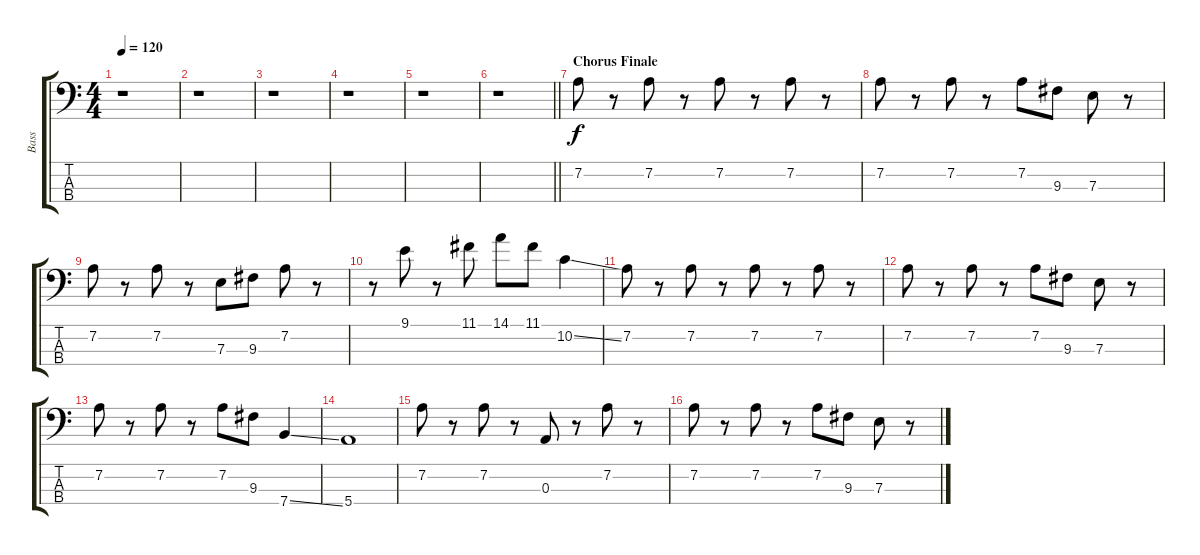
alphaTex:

\track ("Bass" "Bass") {instrument electricbassfinger}
\staff {score tabs}
\tuning (G2 D2 A1 E1) {hide}
\ts (4 4)
\tempo 120
\clef f4
\ks c
r.1{dy f} |
r.1 |
r.1 |
r.1 |
r.1 |
\barLineRight lightlight
r.1 |
\section ("" "Chorus Finale")
7.2.8 r.8 7.2.8 r.8 7.2.8 r.8 7.2.8 r.8 |
7.2.8 r.8 7.2.8 r.8 7.2.8 9.3.8 7.3.8 r.8 |
7.2.8 r.8 7.2.8 r.8 7.3.8 9.3.8 7.2.8 r.8 |
r.8 9.1.8 r.8 11.1.8 14.1.8 11.1.8 10.2{ss}.4 |
7.2.8 r.8 7.2.8 r.8 7.2.8 r.8 7.2.8 r.8 |
7.2.8 r.8 7.2.8 r.8 7.2.8 9.3.8 7.3.8 r.8 |
7.2.8 r.8 7.2.8 r.8 7.2.8 9.3.8 7.4{ss}.4 |
5.4.1 |
7.2.8 r.8 7.2.8 r.8 0.3.8 r.8 7.2.8 r.8 |
7.2.8 r.8 7.2.8 r.8 7.2.8 9.3.8 7.3.8 r.8
